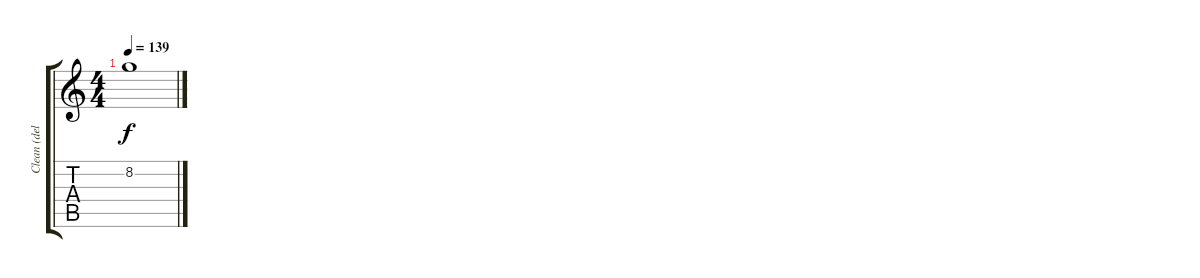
\track ("Clean (delay)" "Clean (del") {instrument electricguitarjazz}
\staff {score tabs}
\tuning (E4 B3 G3 D3 A2 E2) {hide}
\ts (4 4)
\tempo 139
\clef g2
\ks c
8.2{t}.1{dy f}
